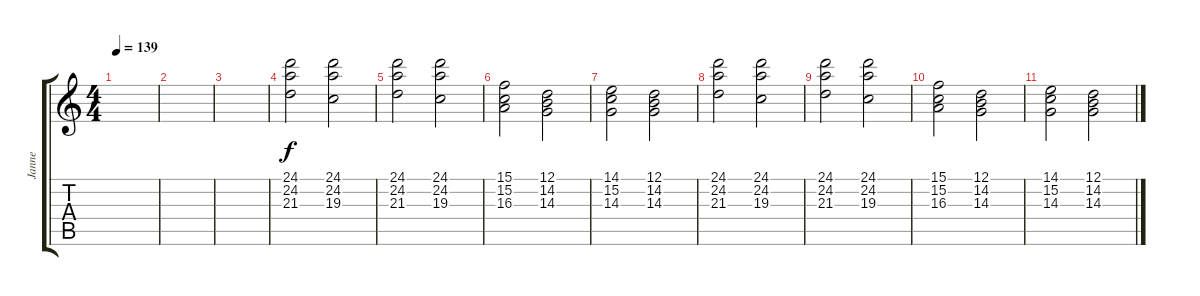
\track ("Janne" "Janne") {instrument orchestralharp}
\staff {score tabs}
\tuning (D4 A3 F3 C3 G2 D2) {hide}
\ts (4 4)
\tempo 139
\clef g2
\ks c
|
|
|
(24.1 24.2 21.3).2{volume 10 instrument stringensemble1} (24.1 24.2 19.3).2 |
(24.1 24.2 21.3).2{volume 10 instrument stringensemble1} (24.1 24.2 19.3).2 |
(15.1 15.2 16.3).2 (12.1 14.2 14.3).2 |
(14.1 15.2 14.3).2 (12.1 14.2 14.3).2 |
(24.1 24.2 21.3).2{volume 10 instrument stringensemble1} (24.1 24.2 19.3).2 |
(24.1 24.2 21.3).2{volume 10 instrument stringensemble1} (24.1 24.2 19.3).2 |
(15.1 15.2 16.3).2 (12.1 14.2 14.3).2 |
(14.1 15.2 14.3).2 (12.1 14.2 14.3).2
